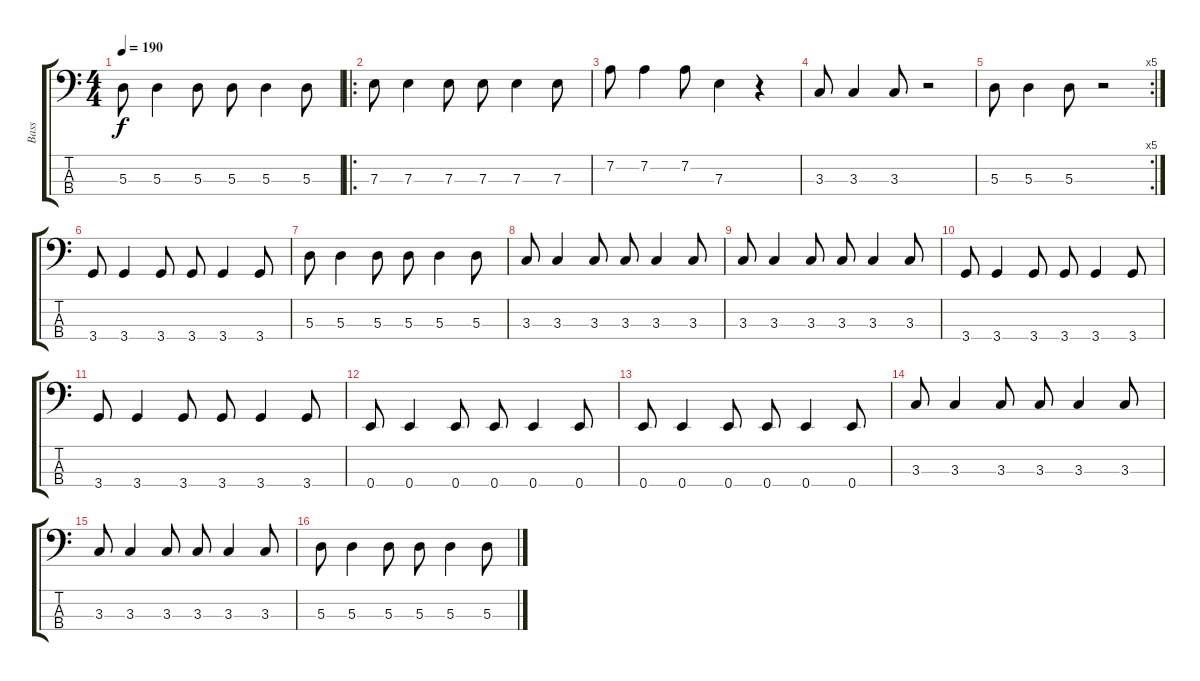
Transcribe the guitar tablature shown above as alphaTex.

\track ("Bass" "Bass") {instrument electricbasspick}
\staff {score tabs}
\tuning (G2 D2 A1 E1) {hide}
\ts (4 4)
\tempo 190
\clef f4
\ks c
5.3.8{dy f} 5.3.4 5.3.8 5.3.8 5.3.4 5.3.8 |
\ro
7.3.8 7.3.4 7.3.8 7.3.8 7.3.4 7.3.8 |
7.2.8 7.2.4 7.2.8 7.3.4 r.4 |
3.3.8 3.3.4 3.3.8 r.2 |
\rc 5
5.3.8 5.3.4 5.3.8 r.2 |
3.4.8 3.4.4 3.4.8 3.4.8 3.4.4 3.4.8 |
5.3.8 5.3.4 5.3.8 5.3.8 5.3.4 5.3.8 |
3.3.8 3.3.4 3.3.8 3.3.8 3.3.4 3.3.8 |
3.3.8 3.3.4 3.3.8 3.3.8 3.3.4 3.3.8 |
3.4.8 3.4.4 3.4.8 3.4.8 3.4.4 3.4.8 |
3.4.8 3.4.4 3.4.8 3.4.8 3.4.4 3.4.8 |
0.4.8 0.4.4 0.4.8 0.4.8 0.4.4 0.4.8 |
0.4.8 0.4.4 0.4.8 0.4.8 0.4.4 0.4.8 |
3.3.8 3.3.4 3.3.8 3.3.8 3.3.4 3.3.8 |
3.3.8 3.3.4 3.3.8 3.3.8 3.3.4 3.3.8 |
5.3.8 5.3.4 5.3.8 5.3.8 5.3.4 5.3.8
